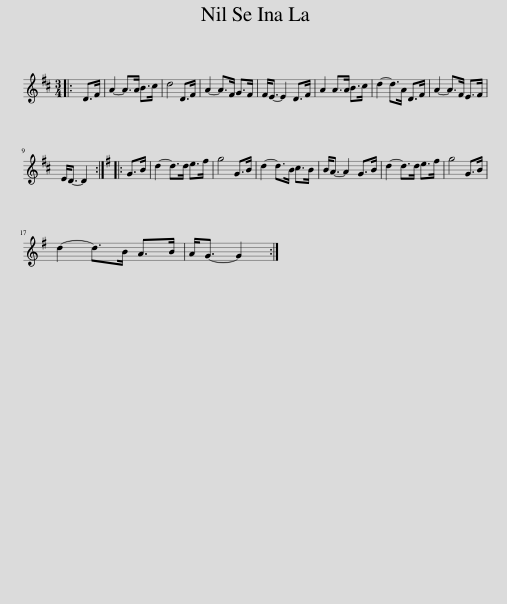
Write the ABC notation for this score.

X:1
L:1/8
M:3/4
I:linebreak $
K:D
V:1 treble
V:1
|: D>F | A2- A>A B>c | d4 D>F | A2- A>F G>F | F<E- E2 D>F | %5
 A2 A>A B>c | d2- d>A D>F | A2- A>F E>F |$ E<D- D2 ::[K:G] G>B | %10
 d2- d>d e>f | g4 G>B | d2- d>B c>B | B<A- A2 G>B | d2- d>d e>f | %15
 g4 G>B |$ d2- d>B A>B | A<G- G2 :| %18
